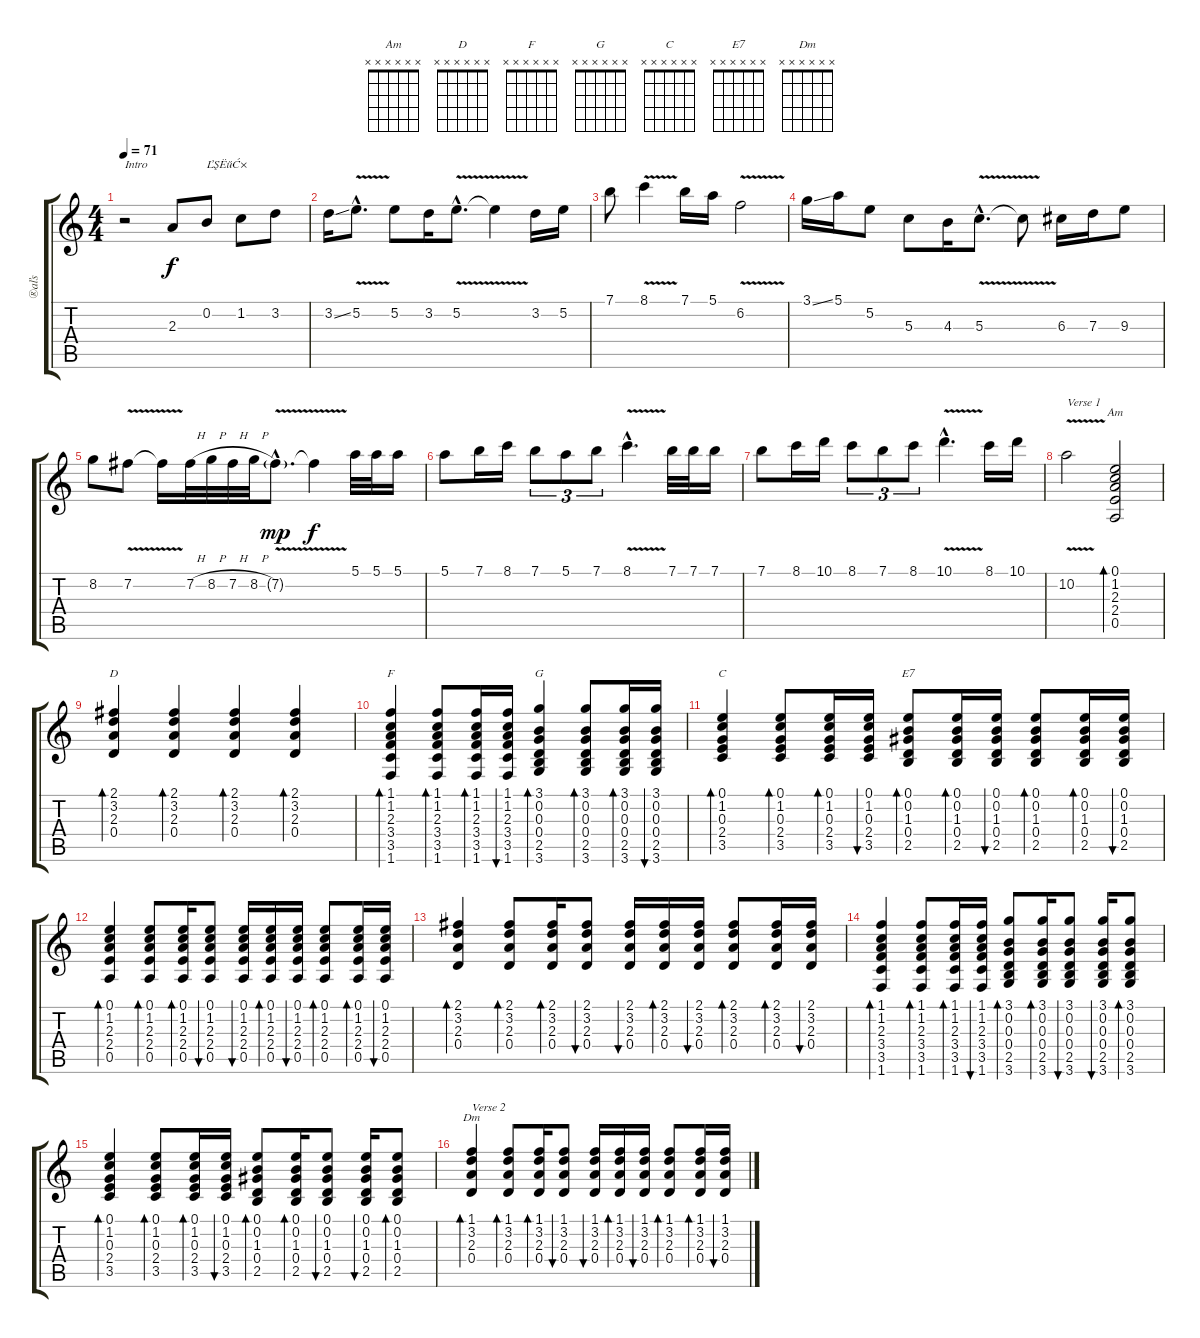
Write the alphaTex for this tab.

\track ("®aľs" "®aľs") {instrument acousticguitarsteel}
\staff {score tabs}
\tuning (E4 B3 G3 D3 A2 E2) {hide}
\chord ("Am" x x x x x x)
\chord ("D" x x x x x x)
\chord ("F" x x x x x x)
\chord ("G" x x x x x x)
\chord ("C" x x x x x x)
\chord ("E7" x x x x x x)
\chord ("Dm" x x x x x x)
\ts (4 4)
\tempo 71
\clef g2
\ks c
r.2{txt "Intro" dy f volume 11 instrument acousticguitarsteel} 2.3.8 0.2.8{txt "ĽŞËűĆ×"} 1.2.8 3.2.8 |
3.2{ss}.16 5.2{v hac}.8{d} 5.2.8 3.2.16 5.2{v hac}.8{d} 5.2{t}.4 3.2.16 5.2.16 |
7.1.8 8.1{v}.4 7.1.16 5.1.16 6.2{v}.2 |
3.1{ss}.16 5.1.16 5.2.8 5.3.8 4.3.16 5.3{v hac}.8{d} 5.3{t}.8 6.3.16 7.3.16 9.3.8 |
8.2.8 7.2{v}.8 7.2{t}.16 7.2{h}.32 8.2{h}.32 7.2{h}.32 8.2{h}.32 7.2{v g hac}.8{d dy mp} 7.2{t}.4{dy f} 5.1.32 5.1.32 5.1.16 |
5.1.8 7.1.16 8.1.16 7.1.8{tu (3 2)} 5.1.8{tu (3 2)} 7.1.8{tu (3 2)} 8.1{v hac}.4{d} 7.1.32 7.1.32 7.1.16 |
7.1.8 8.1.16 10.1.16 8.1.8{tu (3 2)} 7.1.8{tu (3 2)} 8.1.8{tu (3 2)} 10.1{v hac}.4{d} 8.1.16 10.1.16 |
10.2{v}.2{txt "Verse 1"} (0.1 1.2 2.3 2.4 0.5).2{bd 60 ch "Am" volume 5} |
(2.1 3.2 2.3 0.4).4{bd 60 ch "D"} (2.1 3.2 2.3 0.4).4{bd 60} (2.1 3.2 2.3 0.4).4{bd 60} (2.1 3.2 2.3 0.4).4{bd 60} |
(1.1 1.2 2.3 3.4 3.5 1.6).4{bd 30 ch "F"} (1.1 1.2 2.3 3.4 3.5 1.6).8{bd 30} (1.1 1.2 2.3 3.4 3.5 1.6).16{bd 30} (1.1 1.2 2.3 3.4 3.5 1.6).16{bu 30} (3.1 0.2 0.3 0.4 2.5 3.6).4{bd 30 ch "G"} (3.1 0.2 0.3 0.4 2.5 3.6).8{bd 30} (3.1 0.2 0.3 0.4 2.5 3.6).16{bd 30} (3.1 0.2 0.3 0.4 2.5 3.6).16{bu 30} |
(0.1 1.2 0.3 2.4 3.5).4{bd 30 ch "C"} (0.1 1.2 0.3 2.4 3.5).8{bd 30} (0.1 1.2 0.3 2.4 3.5).16{bd 30} (0.1 1.2 0.3 2.4 3.5).16{bu 30} (0.1 0.2 1.3 0.4 2.5).8{bd 30 ch "E7"} (0.1 0.2 1.3 0.4 2.5).16{bd 30} (0.1 0.2 1.3 0.4 2.5).16{bu 30} (0.1 0.2 1.3 0.4 2.5).8{bd 30} (0.1 0.2 1.3 0.4 2.5).16{bd 30} (0.1 0.2 1.3 0.4 2.5).16{bu 30} |
(0.1 1.2 2.3 2.4 0.5).4{bd 30} (0.1 1.2 2.3 2.4 0.5).8{bd 30} (0.1 1.2 2.3 2.4 0.5).16{bd 30} (0.1 1.2 2.3 2.4 0.5).8{bu 30} (0.1 1.2 2.3 2.4 0.5).16{bu 30} (0.1 1.2 2.3 2.4 0.5).16{bd 30} (0.1 1.2 2.3 2.4 0.5).16{bu 30} (0.1 1.2 2.3 2.4 0.5).8{bd 30} (0.1 1.2 2.3 2.4 0.5).16{bd 30} (0.1 1.2 2.3 2.4 0.5).16{bu 30} |
(2.1 3.2 2.3 0.4).4{bd 30} (2.1 3.2 2.3 0.4).8{bd 30} (2.1 3.2 2.3 0.4).16{bd 30} (2.1 3.2 2.3 0.4).8{bu 30} (2.1 3.2 2.3 0.4).16{bu 30} (2.1 3.2 2.3 0.4).16{bd 30} (2.1 3.2 2.3 0.4).16{bu 30} (2.1 3.2 2.3 0.4).8{bd 30} (2.1 3.2 2.3 0.4).16{bd 30} (2.1 3.2 2.3 0.4).16{bu 30} |
(1.1 1.2 2.3 3.4 3.5 1.6).4{bd 30} (1.1 1.2 2.3 3.4 3.5 1.6).8{bd 30} (1.1 1.2 2.3 3.4 3.5 1.6).16{bd 30} (1.1 1.2 2.3 3.4 3.5 1.6).16{bu 30} (3.1 0.2 0.3 0.4 2.5 3.6).8{bd 30} (3.1 0.2 0.3 0.4 2.5 3.6).16{bd 30} (3.1 0.2 0.3 0.4 2.5 3.6).8{bu 30} (3.1 0.2 0.3 0.4 2.5 3.6).16{bu 30} (3.1 0.2 0.3 0.4 2.5 3.6).8{bd 30} |
(0.1 1.2 0.3 2.4 3.5).4{bd 30} (0.1 1.2 0.3 2.4 3.5).8{bd 30} (0.1 1.2 0.3 2.4 3.5).16{bd 30} (0.1 1.2 0.3 2.4 3.5).16{bu 30} (0.1 0.2 1.3 0.4 2.5).8{bd 30} (0.1 0.2 1.3 0.4 2.5).16{bd 30} (0.1 0.2 1.3 0.4 2.5).8{bu 30} (0.1 0.2 1.3 0.4 2.5).16{bu 30} (0.1 0.2 1.3 0.4 2.5).8{bd 30} |
(1.1 3.2 2.3 0.4).4{bd 30 ch "Dm" txt "Verse 2"} (1.1 3.2 2.3 0.4).8{bd 30} (1.1 3.2 2.3 0.4).16{bd 30} (1.1 3.2 2.3 0.4).8{bu 30} (1.1 3.2 2.3 0.4).16{bu 30} (1.1 3.2 2.3 0.4).16{bd 30} (1.1 3.2 2.3 0.4).16{bu 30} (1.1 3.2 2.3 0.4).8{bd 30} (1.1 3.2 2.3 0.4).16{bd 30} (1.1 3.2 2.3 0.4).16{bu 30}
